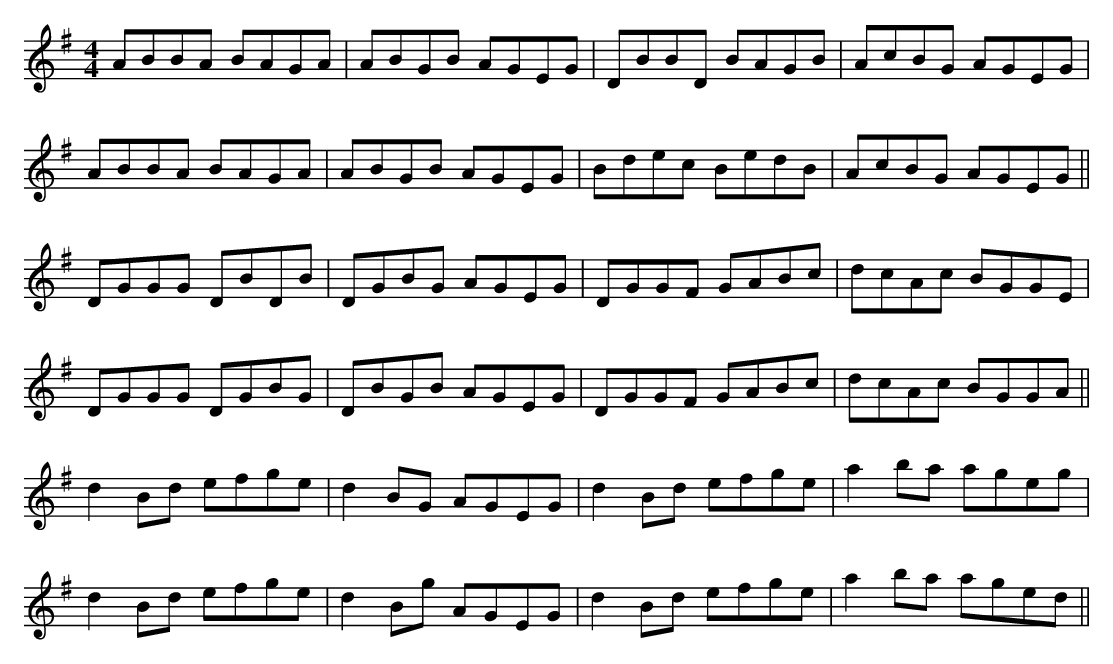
X:1
M:4/4
K:G
ABBA BAGA|ABGB AGEG|DBBD BAGB|AcBG AGEG|
ABBA BAGA|ABGB AGEG|Bdec BedB|AcBG AGEG||
DGGG DBDB|DGBG AGEG|DGGF GABc|dcAc BGGE|
DGGG DGBG|DBGB AGEG|DGGF GABc|dcAc BGGA||
d2Bd efge|d2BG AGEG|d2Bd efge|a2ba ageg|
d2Bd efge|d2Bg AGEG|d2Bd efge|a2ba aged||
